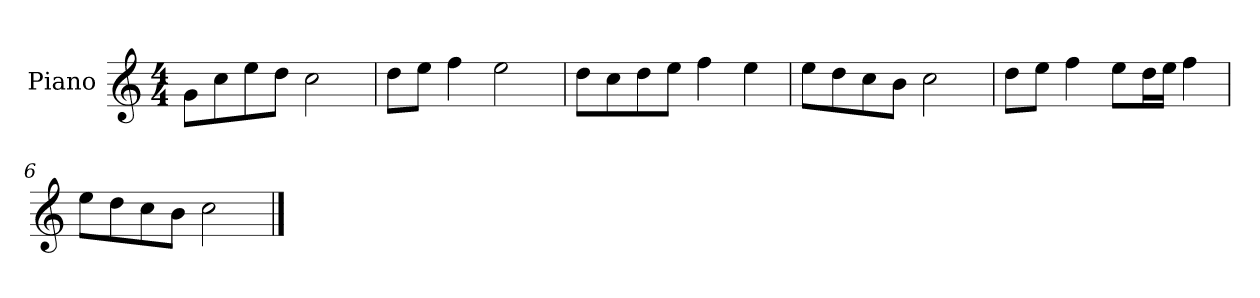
**kern
*part1
*staff1
*I"Piano
*I'P-no
*clefG2
*k[]
*M4/4
*MM90
=1
8g\L
8cc\
8ee\
8dd\J
2cc\
=2
8dd\L
8ee\J
4ff\
2ee\
=3
8dd\L
8cc\
8dd\
8ee\J
4ff\
4ee\
=4
8ee\L
8dd\
8cc\
8b\J
2cc\
=5
8dd\L
8ee\J
4ff\
8ee\L
16dd\L
16ee\JJ
4ff\
=6
8ee\L
8dd\
8cc\
8b\J
2cc\
==
*-
